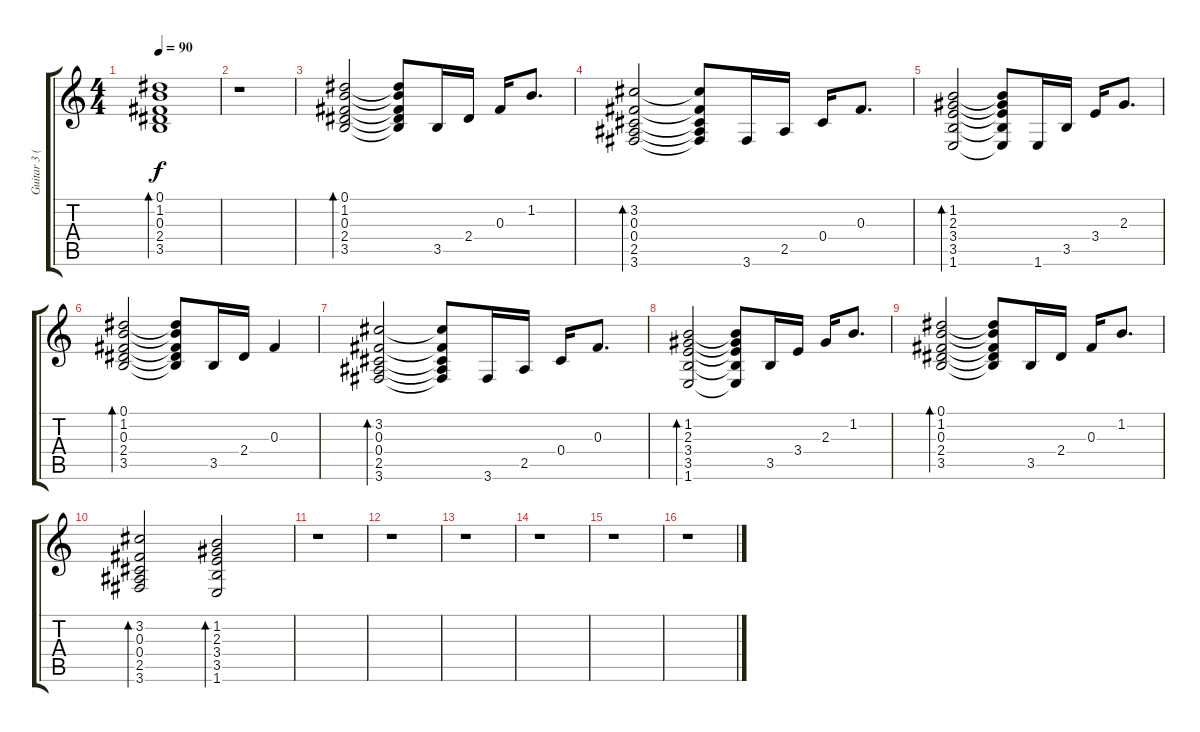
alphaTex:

\track ("Guitar 3 (Slash& Izzy)" "Guitar 3 (") {instrument electricguitarjazz}
\staff {score tabs}
\tuning (Eb4 Bb3 Gb3 Db3 Ab2 Eb2) {hide}
\ts (4 4)
\tempo 90
\clef g2
\ks c
(0.1 1.2 0.3 2.4 3.5).1{bd 120 dy f} |
r.1 |
(0.1 1.2 0.3 2.4 3.5).2{bd 120} (0.1{t} 1.2{t} 0.3{t} 2.4{t} 3.5{t}).8 3.5.16 2.4.16 0.3.16 1.2.8{d} |
(3.2 0.3 0.4 2.5 3.6).2{bd 120} (3.2{t} 0.3{t} 0.4{t} 2.5{t} 3.6{t}).8 3.6.16 2.5.16 0.4.16 0.3.8{d} |
(1.2 2.3 3.4 3.5 1.6).2{bd 120} (1.2{t} 2.3{t} 3.4{t} 3.5{t} 1.6{t}).8 1.6.16 3.5.16 3.4.16 2.3.8{d} |
(0.1 1.2 0.3 2.4 3.5).2{bd 120} (0.1{t} 1.2{t} 0.3{t} 2.4{t} 3.5{t}).8 3.5.16 2.4.16 0.3.4 |
(3.2 0.3 0.4 2.5 3.6).2{bd 120} (3.2{t} 0.3{t} 0.4{t} 2.5{t} 3.6{t}).8 3.6.16 2.5.16 0.4.16 0.3.8{d} |
(1.2 2.3 3.4 3.5 1.6).2{bd 120} (1.2{t} 2.3{t} 3.4{t} 3.5{t} 1.6{t}).8 3.5.16 3.4.16 2.3.16 1.2.8{d} |
(0.1 1.2 0.3 2.4 3.5).2{bd 120} (0.1{t} 1.2{t} 0.3{t} 2.4{t} 3.5{t}).8 3.5.16 2.4.16 0.3.16 1.2.8{d} |
(3.2 0.3 0.4 2.5 3.6).2{bd 120} (1.2 2.3 3.4 3.5 1.6).2{bd 120} |
r.1 |
r.1 |
r.1 |
r.1 |
r.1 |
r.1
